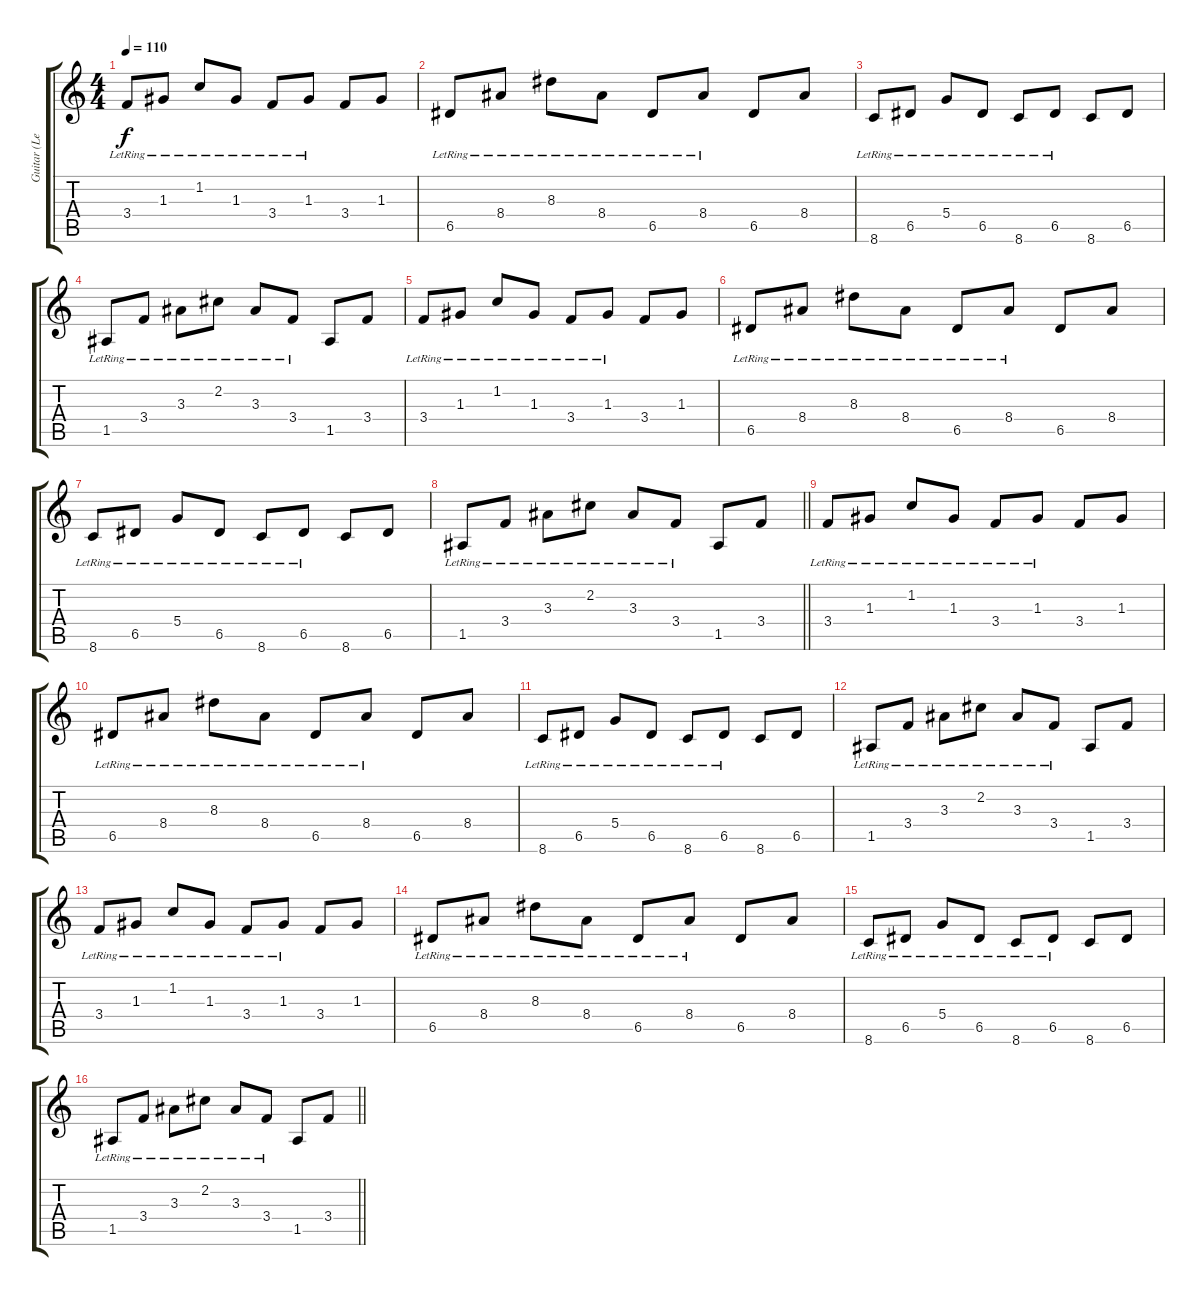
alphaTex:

\track ("Guitar (Lead)" "Guitar (Le") {instrument distortionguitar}
\staff {score tabs}
\tuning (E4 B3 G3 D3 A2 E2) {hide}
\ts (4 4)
\tempo 110
\clef g2
\ks c
3.4{lr}.8{dy f} 1.3{lr}.8 1.2{lr}.8 1.3{lr}.8 3.4{lr}.8 1.3{lr}.8 3.4.8 1.3.8 |
6.5{lr}.8 8.4{lr}.8 8.3{lr}.8 8.4{lr}.8 6.5{lr}.8 8.4{lr}.8 6.5.8 8.4.8 |
8.6{lr}.8 6.5{lr}.8 5.4{lr}.8 6.5{lr}.8 8.6{lr}.8 6.5{lr}.8 8.6.8 6.5.8 |
1.5{lr}.8 3.4{lr}.8 3.3{lr}.8 2.2{lr}.8 3.3{lr}.8 3.4{lr}.8 1.5.8 3.4.8 |
3.4{lr}.8 1.3{lr}.8 1.2{lr}.8 1.3{lr}.8 3.4{lr}.8 1.3{lr}.8 3.4.8 1.3.8 |
6.5{lr}.8 8.4{lr}.8 8.3{lr}.8 8.4{lr}.8 6.5{lr}.8 8.4{lr}.8 6.5.8 8.4.8 |
8.6{lr}.8 6.5{lr}.8 5.4{lr}.8 6.5{lr}.8 8.6{lr}.8 6.5{lr}.8 8.6.8 6.5.8 |
\barLineRight lightlight
1.5{lr}.8 3.4{lr}.8 3.3{lr}.8 2.2{lr}.8 3.3{lr}.8 3.4{lr}.8 1.5.8 3.4.8 |
3.4{lr}.8 1.3{lr}.8 1.2{lr}.8 1.3{lr}.8 3.4{lr}.8 1.3{lr}.8 3.4.8 1.3.8 |
6.5{lr}.8 8.4{lr}.8 8.3{lr}.8 8.4{lr}.8 6.5{lr}.8 8.4{lr}.8 6.5.8 8.4.8 |
8.6{lr}.8 6.5{lr}.8 5.4{lr}.8 6.5{lr}.8 8.6{lr}.8 6.5{lr}.8 8.6.8 6.5.8 |
1.5{lr}.8 3.4{lr}.8 3.3{lr}.8 2.2{lr}.8 3.3{lr}.8 3.4{lr}.8 1.5.8 3.4.8 |
3.4{lr}.8 1.3{lr}.8 1.2{lr}.8 1.3{lr}.8 3.4{lr}.8 1.3{lr}.8 3.4.8 1.3.8 |
6.5{lr}.8 8.4{lr}.8 8.3{lr}.8 8.4{lr}.8 6.5{lr}.8 8.4{lr}.8 6.5.8 8.4.8 |
8.6{lr}.8 6.5{lr}.8 5.4{lr}.8 6.5{lr}.8 8.6{lr}.8 6.5{lr}.8 8.6.8 6.5.8 |
\barLineRight lightlight
1.5{lr}.8 3.4{lr}.8 3.3{lr}.8 2.2{lr}.8 3.3{lr}.8 3.4{lr}.8 1.5.8 3.4.8
